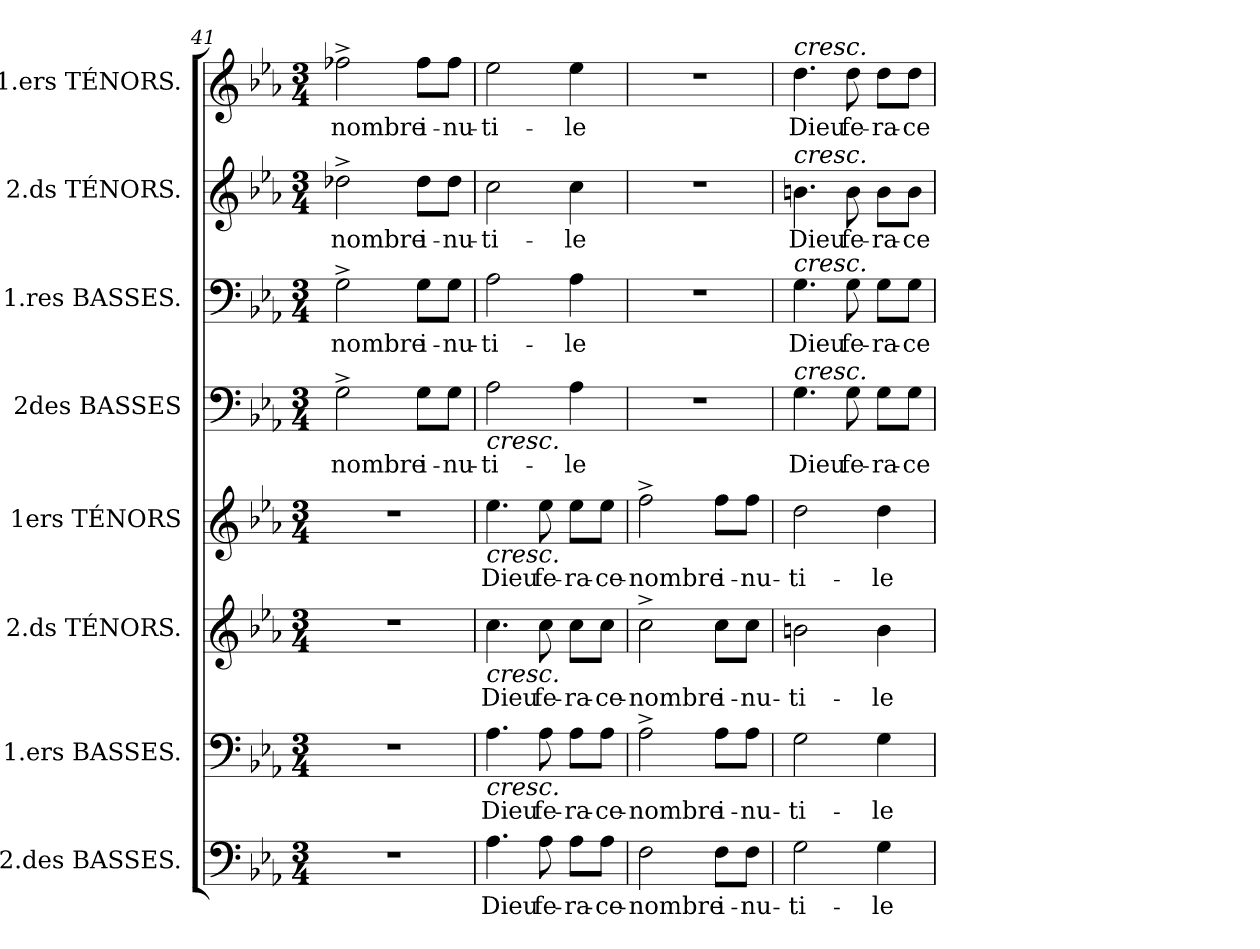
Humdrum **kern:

**kern	**text	**kern	**text	**kern	**text	**kern	**text	**kern	**text	**kern	**text	**kern	**text	**kern	**text
*part8	*part8	*part7	*part7	*part6	*part6	*part5	*part5	*part4	*part4	*part3	*part3	*part2	*part2	*part1	*part1
*staff8	*staff8	*staff7	*staff7	*staff6	*staff6	*staff5	*staff5	*staff4	*staff4	*staff3	*staff3	*staff2	*staff2	*staff1	*staff1
*I"2.des BASSES.	*	*I"1.ers BASSES.	*	*I"2.ds TÉNORS.	*	*I"1ers TÉNORS	*	*I"2des BASSES	*	*I"1.res BASSES.	*	*I"2.ds TÉNORS.	*	*I"1.ers TÉNORS.	*
!!LO:PB:g=z
*clefF4	*	*clefF4	*	*clefG2	*	*clefG2	*	*clefF4	*	*clefF4	*	*clefG2	*	*clefG2	*
*k[b-e-a-]	*	*k[b-e-a-]	*	*k[b-e-a-]	*	*k[b-e-a-]	*	*k[b-e-a-]	*	*k[b-e-a-]	*	*k[b-e-a-]	*	*k[b-e-a-]	*
*E-:	*	*E-:	*	*E-:	*	*E-:	*	*E-:	*	*E-:	*	*E-:	*	*E-:	*
*M3/4	*	*M3/4	*	*M3/4	*	*M3/4	*	*M3/4	*	*M3/4	*	*M3/4	*	*M3/4	*
=41	=41	=41	=41	=41	=41	=41	=41	=41	=41	=41	=41	=41	=41	=41	=41
!LO:N:vis=1	!	!LO:N:vis=1	!	!LO:N:vis=1	!	!LO:N:vis=1	!	!	!	!	!	!	!	!	!
!	!	!	!	!	!	!	!	!	!LO:LY:b	!	!	!	!	!	!
!	!	!	!	!	!	!	!	!	!	!	!LO:LY:b	!	!	!	!
!	!	!	!	!	!	!	!	!	!	!	!	!	!LO:LY:b	!	!
!	!	!	!	!	!	!	!	!	!	!	!	!	!	!	!LO:LY:b
2.r	.	2.r	.	2.r	.	2.r	.	2G^>\	nombre	2G^>\	nombre	2dd-X^>\	nombre	2ff-X^>\	nombre
!	!	!	!	!	!	!	!	!	!LO:LY:b	!	!	!	!	!	!
!	!	!	!	!	!	!	!	!	!	!	!LO:LY:b	!	!	!	!
!	!	!	!	!	!	!	!	!	!	!	!	!	!LO:LY:b	!	!
!	!	!	!	!	!	!	!	!	!	!	!	!	!	!	!LO:LY:b
.	.	.	.	.	.	.	.	8G\L	i-	8G\L	i-	8dd-\L	i-	8ff-\L	i-
!	!	!	!	!	!	!	!	!	!LO:LY:b	!	!	!	!	!	!
!	!	!	!	!	!	!	!	!	!	!	!LO:LY:b	!	!	!	!
!	!	!	!	!	!	!	!	!	!	!	!	!	!LO:LY:b	!	!
!	!	!	!	!	!	!	!	!	!	!	!	!	!	!	!LO:LY:b
.	.	.	.	.	.	.	.	8G\J	-nu-	8G\J	-nu-	8dd-\J	-nu-	8ff-\J	-nu-
=42	=42	=42	=42	=42	=42	=42	=42	=42	=42	=42	=42	=42	=42	=42	=42
!	!LO:LY:b	!	!	!	!	!	!	!	!	!	!	!	!	!	!
!	!	!	!LO:LY:b	!	!	!	!	!	!	!	!	!	!	!	!
!	!	!	!	!	!LO:LY:b	!	!	!	!	!	!	!	!	!	!
!	!	!	!	!	!	!	!LO:LY:b	!	!	!	!	!	!	!	!
!	!	!	!	!	!	!	!	!	!LO:LY:b	!	!	!	!	!	!
!	!	!	!	!	!	!	!	!	!	!	!LO:LY:b	!	!	!	!
!	!	!	!	!	!	!	!	!	!	!	!	!	!LO:LY:b	!	!
!	!	!	!	!	!	!	!	!LO:TX:b:i:t=cresc.	!	!	!	!	!	!	!
!	!	!	!	!	!	!LO:TX:b:i:t=cresc.	!	!	!	!	!	!	!	!	!
!	!	!	!	!LO:TX:b:i:t=cresc.	!	!	!	!	!	!	!	!	!	!	!
!	!	!LO:TX:b:i:t=cresc.	!	!	!	!	!	!	!	!	!	!	!	!	!
!	!	!	!	!	!	!	!	!	!	!	!	!	!	!	!LO:LY:b
4.A-\	Dieu	4.A-\	Dieu	4.cc\	Dieu	4.ee-\	Dieu	2A-\	-ti-	2A-\	-ti-	2cc\	-ti-	2ee-\	-ti-
!	!LO:LY:b	!	!	!	!	!	!	!	!	!	!	!	!	!	!
!	!	!	!LO:LY:b	!	!	!	!	!	!	!	!	!	!	!	!
!	!	!	!	!	!LO:LY:b	!	!	!	!	!	!	!	!	!	!
!	!	!	!	!	!	!	!LO:LY:b	!	!	!	!	!	!	!	!
8A-\	fe-	8A-\	fe-	8cc\	fe-	8ee-\	fe-	.	.	.	.	.	.	.	.
!	!LO:LY:b	!	!	!	!	!	!	!	!	!	!	!	!	!	!
!	!	!	!LO:LY:b	!	!	!	!	!	!	!	!	!	!	!	!
!	!	!	!	!	!LO:LY:b	!	!	!	!	!	!	!	!	!	!
!	!	!	!	!	!	!	!LO:LY:b	!	!	!	!	!	!	!	!
!	!	!	!	!	!	!	!	!	!LO:LY:b	!	!	!	!	!	!
!	!	!	!	!	!	!	!	!	!	!	!LO:LY:b	!	!	!	!
!	!	!	!	!	!	!	!	!	!	!	!	!	!LO:LY:b	!	!
!	!	!	!	!	!	!	!	!	!	!	!	!	!	!	!LO:LY:b
8A-\L	-ra-	8A-\L	-ra-	8cc\L	-ra-	8ee-\L	-ra-	4A-\	-le	4A-\	-le	4cc\	-le	4ee-\	-le
!	!LO:LY:b	!	!	!	!	!	!	!	!	!	!	!	!	!	!
!	!	!	!LO:LY:b	!	!	!	!	!	!	!	!	!	!	!	!
!	!	!	!	!	!LO:LY:b	!	!	!	!	!	!	!	!	!	!
!	!	!	!	!	!	!	!LO:LY:b	!	!	!	!	!	!	!	!
8A-\J	-ce-	8A-\J	-ce-	8cc\J	-ce-	8ee-\J	-ce-	.	.	.	.	.	.	.	.
=43	=43	=43	=43	=43	=43	=43	=43	=43	=43	=43	=43	=43	=43	=43	=43
!	!LO:LY:b	!	!	!	!	!	!	!	!	!	!	!	!	!	!
!	!	!	!LO:LY:b	!	!	!	!	!	!	!	!	!	!	!	!
!	!	!	!	!	!LO:LY:b	!	!	!	!	!	!	!	!	!	!
!	!	!	!	!	!	!	!LO:LY:b	!LO:N:vis=1	!	!LO:N:vis=1	!	!LO:N:vis=1	!	!LO:N:vis=1	!
2F\	-nombre	2A-^>\	-nombre	2cc^>\	-nombre	2ff^>\	-nombre	2.r	.	2.r	.	2.r	.	2.r	.
!	!LO:LY:b	!	!	!	!	!	!	!	!	!	!	!	!	!	!
!	!	!	!LO:LY:b	!	!	!	!	!	!	!	!	!	!	!	!
!	!	!	!	!	!LO:LY:b	!	!	!	!	!	!	!	!	!	!
!	!	!	!	!	!	!	!LO:LY:b	!	!	!	!	!	!	!	!
8F\L	i-	8A-\L	i-	8cc\L	i-	8ff\L	i-	.	.	.	.	.	.	.	.
!	!LO:LY:b	!	!	!	!	!	!	!	!	!	!	!	!	!	!
!	!	!	!LO:LY:b	!	!	!	!	!	!	!	!	!	!	!	!
!	!	!	!	!	!LO:LY:b	!	!	!	!	!	!	!	!	!	!
!	!	!	!	!	!	!	!LO:LY:b	!	!	!	!	!	!	!	!
8F\J	-nu-	8A-\J	-nu-	8cc\J	-nu-	8ff\J	-nu-	.	.	.	.	.	.	.	.
=44	=44	=44	=44	=44	=44	=44	=44	=44	=44	=44	=44	=44	=44	=44	=44
!	!LO:LY:b	!	!	!	!	!	!	!	!	!	!	!	!	!	!
!	!	!	!LO:LY:b	!	!	!	!	!	!	!	!	!	!	!	!
!	!	!	!	!	!LO:LY:b	!	!	!	!	!	!	!	!	!	!
!	!	!	!	!	!	!	!LO:LY:b	!	!	!	!	!	!	!	!
!	!	!	!	!	!	!	!	!	!LO:LY:b	!	!	!	!	!	!
!	!	!	!	!	!	!	!	!	!	!	!LO:LY:b	!	!	!	!
!	!	!	!	!	!	!	!	!	!	!	!	!	!LO:LY:b	!	!
!	!	!	!	!	!	!	!	!	!	!	!	!	!	!LO:TX:a:i:t=cresc.	!
!	!	!	!	!	!	!	!	!	!	!	!	!LO:TX:a:i:t=cresc.	!	!	!
!	!	!	!	!	!	!	!	!	!	!LO:TX:a:i:t=cresc.	!	!	!	!	!
!	!	!	!	!	!	!	!	!LO:TX:a:i:t=cresc.	!	!	!	!	!	!	!
!	!	!	!	!	!	!	!	!	!	!	!	!	!	!	!LO:LY:b
2G\	-ti-	2G\	-ti-	2bn\	-ti-	2dd\	-ti-	4.G\	Dieu	4.G\	Dieu	4.bn\	Dieu	4.dd\	Dieu
!	!	!	!	!	!	!	!	!	!LO:LY:b	!	!	!	!	!	!
!	!	!	!	!	!	!	!	!	!	!	!LO:LY:b	!	!	!	!
!	!	!	!	!	!	!	!	!	!	!	!	!	!LO:LY:b	!	!
!	!	!	!	!	!	!	!	!	!	!	!	!	!	!	!LO:LY:b
.	.	.	.	.	.	.	.	8G\	fe-	8G\	fe-	8b\	fe-	8dd\	fe-
!	!LO:LY:b	!	!	!	!	!	!	!	!	!	!	!	!	!	!
!	!	!	!LO:LY:b	!	!	!	!	!	!	!	!	!	!	!	!
!	!	!	!	!	!LO:LY:b	!	!	!	!	!	!	!	!	!	!
!	!	!	!	!	!	!	!LO:LY:b	!	!	!	!	!	!	!	!
!	!	!	!	!	!	!	!	!	!LO:LY:b	!	!	!	!	!	!
!	!	!	!	!	!	!	!	!	!	!	!LO:LY:b	!	!	!	!
!	!	!	!	!	!	!	!	!	!	!	!	!	!LO:LY:b	!	!
!	!	!	!	!	!	!	!	!	!	!	!	!	!	!	!LO:LY:b
4G\	-le	4G\	-le	4b\	-le	4dd\	-le	8G\L	-ra-	8G\L	-ra-	8b\L	-ra-	8dd\L	-ra-
!	!	!	!	!	!	!	!	!	!LO:LY:b	!	!	!	!	!	!
!	!	!	!	!	!	!	!	!	!	!	!LO:LY:b	!	!	!	!
!	!	!	!	!	!	!	!	!	!	!	!	!	!LO:LY:b	!	!
!	!	!	!	!	!	!	!	!	!	!	!	!	!	!	!LO:LY:b
.	.	.	.	.	.	.	.	8G\J	-ce-	8G\J	-ce-	8b\J	-ce-	8dd\J	-ce-
=	=	=	=	=	=	=	=	=	=	=	=	=	=	=	=
*-	*-	*-	*-	*-	*-	*-	*-	*-	*-	*-	*-	*-	*-	*-	*-
